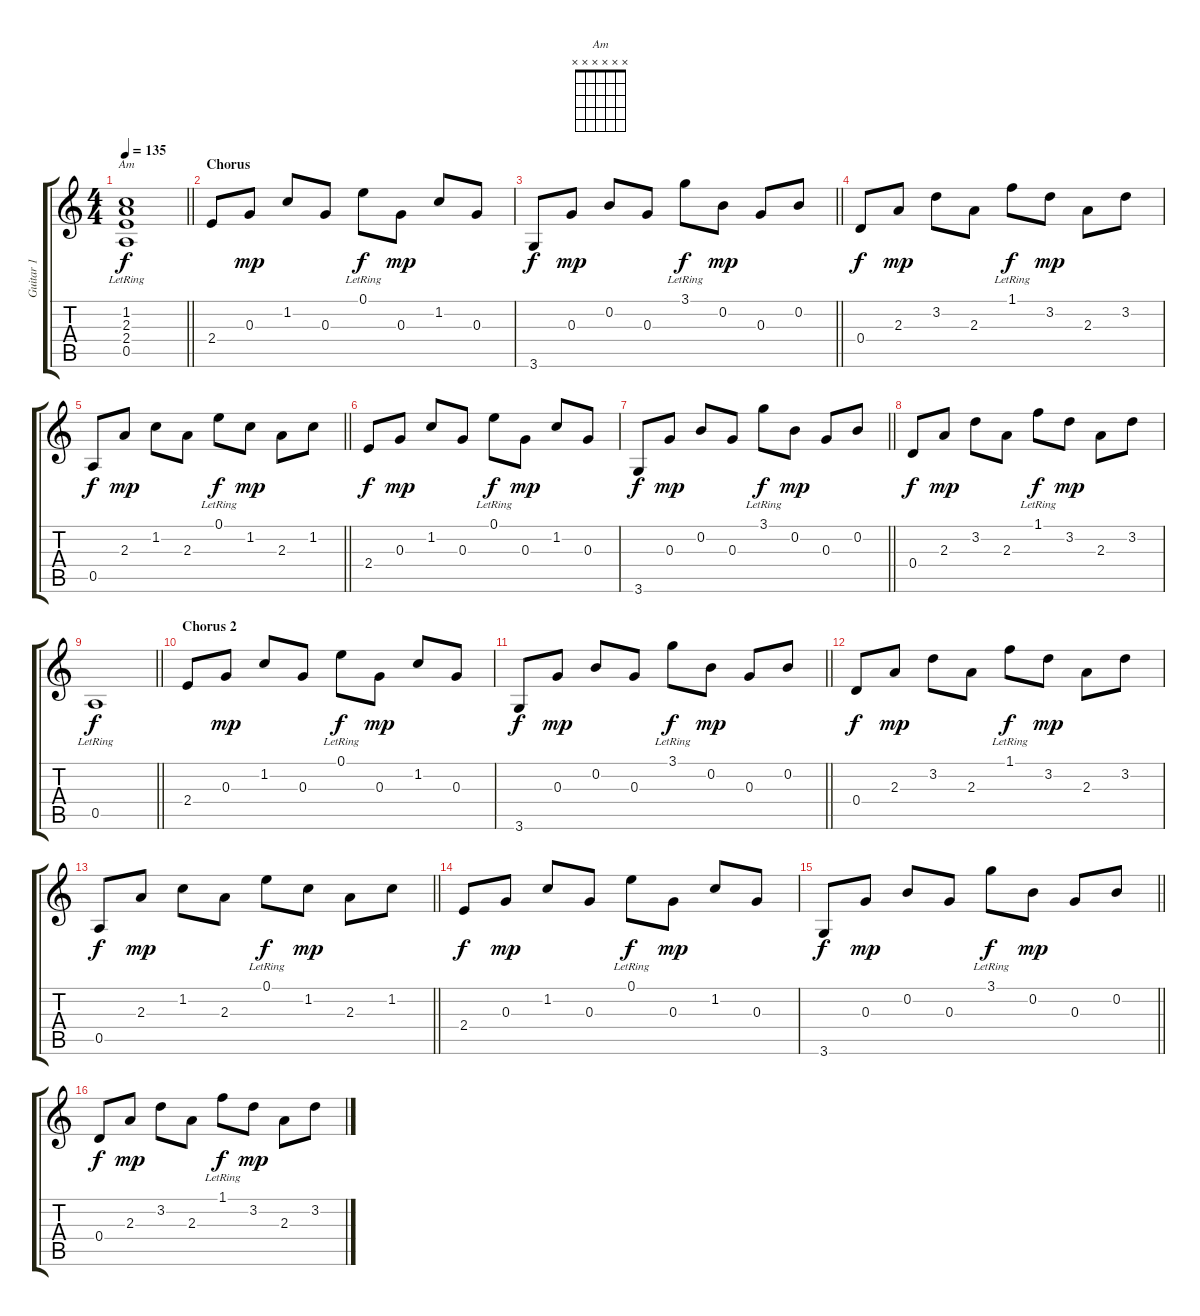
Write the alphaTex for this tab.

\track ("Guitar 1" "Guitar 1") {instrument acousticguitarnylon}
\staff {score tabs}
\tuning (E4 B3 G3 D3 A2 E2) {hide}
\chord ("Am" x x x x x x)
\ts (4 4)
\tempo 135
\clef g2
\barLineRight lightlight
\ks c
(1.2 2.3 2.4 0.5{lr}).1{ch "Am" dy f} |
\section ("" "Chorus")
2.4.8 0.3.8{dy mp} 1.2.8 0.3.8 0.1{lr}.8{dy f} 0.3.8{dy mp} 1.2.8 0.3.8 |
\barLineRight lightlight
3.6.8{dy f} 0.3.8{dy mp} 0.2.8 0.3.8 3.1{lr}.8{dy f} 0.2.8{dy mp} 0.3.8 0.2.8 |
0.4.8{dy f} 2.3.8{dy mp} 3.2.8 2.3.8 1.1{lr}.8{dy f} 3.2.8{dy mp} 2.3.8 3.2.8 |
\barLineRight lightlight
0.5.8{dy f} 2.3.8{dy mp} 1.2.8 2.3.8 0.1{lr}.8{dy f} 1.2.8{dy mp} 2.3.8 1.2.8 |
2.4.8{dy f} 0.3.8{dy mp} 1.2.8 0.3.8 0.1{lr}.8{dy f} 0.3.8{dy mp} 1.2.8 0.3.8 |
\barLineRight lightlight
3.6.8{dy f} 0.3.8{dy mp} 0.2.8 0.3.8 3.1{lr}.8{dy f} 0.2.8{dy mp} 0.3.8 0.2.8 |
0.4.8{dy f} 2.3.8{dy mp} 3.2.8 2.3.8 1.1{lr}.8{dy f} 3.2.8{dy mp} 2.3.8 3.2.8 |
\barLineRight lightlight
0.5{lr}.1{dy f} |
\section ("" "Chorus 2")
2.4.8 0.3.8{dy mp} 1.2.8 0.3.8 0.1{lr}.8{dy f} 0.3.8{dy mp} 1.2.8 0.3.8 |
\barLineRight lightlight
3.6.8{dy f} 0.3.8{dy mp} 0.2.8 0.3.8 3.1{lr}.8{dy f} 0.2.8{dy mp} 0.3.8 0.2.8 |
0.4.8{dy f} 2.3.8{dy mp} 3.2.8 2.3.8 1.1{lr}.8{dy f} 3.2.8{dy mp} 2.3.8 3.2.8 |
\barLineRight lightlight
0.5.8{dy f} 2.3.8{dy mp} 1.2.8 2.3.8 0.1{lr}.8{dy f} 1.2.8{dy mp} 2.3.8 1.2.8 |
2.4.8{dy f} 0.3.8{dy mp} 1.2.8 0.3.8 0.1{lr}.8{dy f} 0.3.8{dy mp} 1.2.8 0.3.8 |
\barLineRight lightlight
3.6.8{dy f} 0.3.8{dy mp} 0.2.8 0.3.8 3.1{lr}.8{dy f} 0.2.8{dy mp} 0.3.8 0.2.8 |
0.4.8{dy f} 2.3.8{dy mp} 3.2.8 2.3.8 1.1{lr}.8{dy f} 3.2.8{dy mp} 2.3.8 3.2.8
